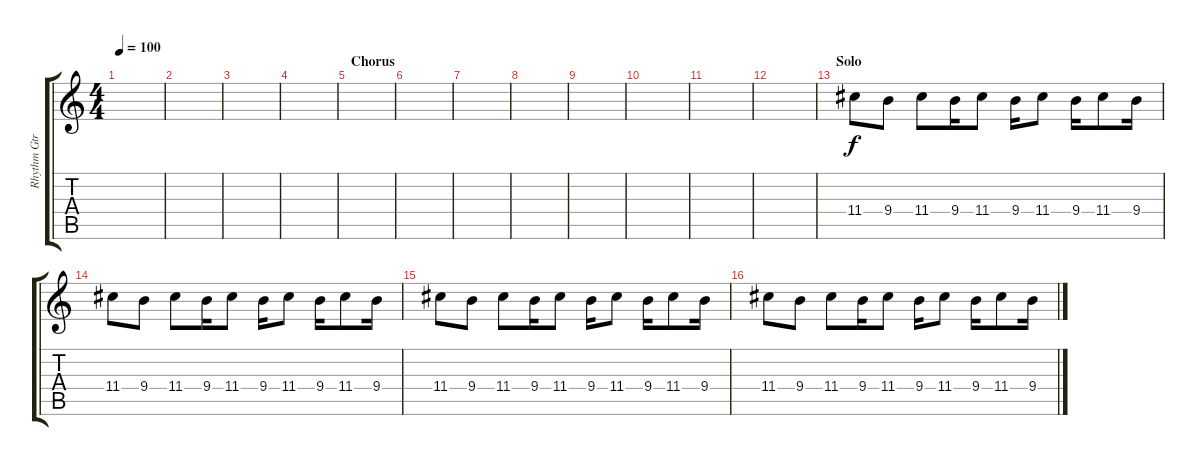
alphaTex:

\track ("Rhythm Gtr." "Rhythm Gtr") {instrument overdrivenguitar}
\staff {score tabs}
\tuning (E4 B3 G3 D3 A2 E2) {hide}
\ts (4 4)
\tempo 100
\clef g2
\ks c
|
|
|
|
\section ("" "Chorus")
|
|
|
|
|
|
|
|
\section ("" "Solo")
11.4.8 9.4.8 11.4.8 9.4.16 11.4.8 9.4.16 11.4.8 9.4.16 11.4.8 9.4.16 |
11.4.8 9.4.8 11.4.8 9.4.16 11.4.8 9.4.16 11.4.8 9.4.16 11.4.8 9.4.16 |
11.4.8 9.4.8 11.4.8 9.4.16 11.4.8 9.4.16 11.4.8 9.4.16 11.4.8 9.4.16 |
11.4.8 9.4.8 11.4.8 9.4.16 11.4.8 9.4.16 11.4.8 9.4.16 11.4.8 9.4.16
